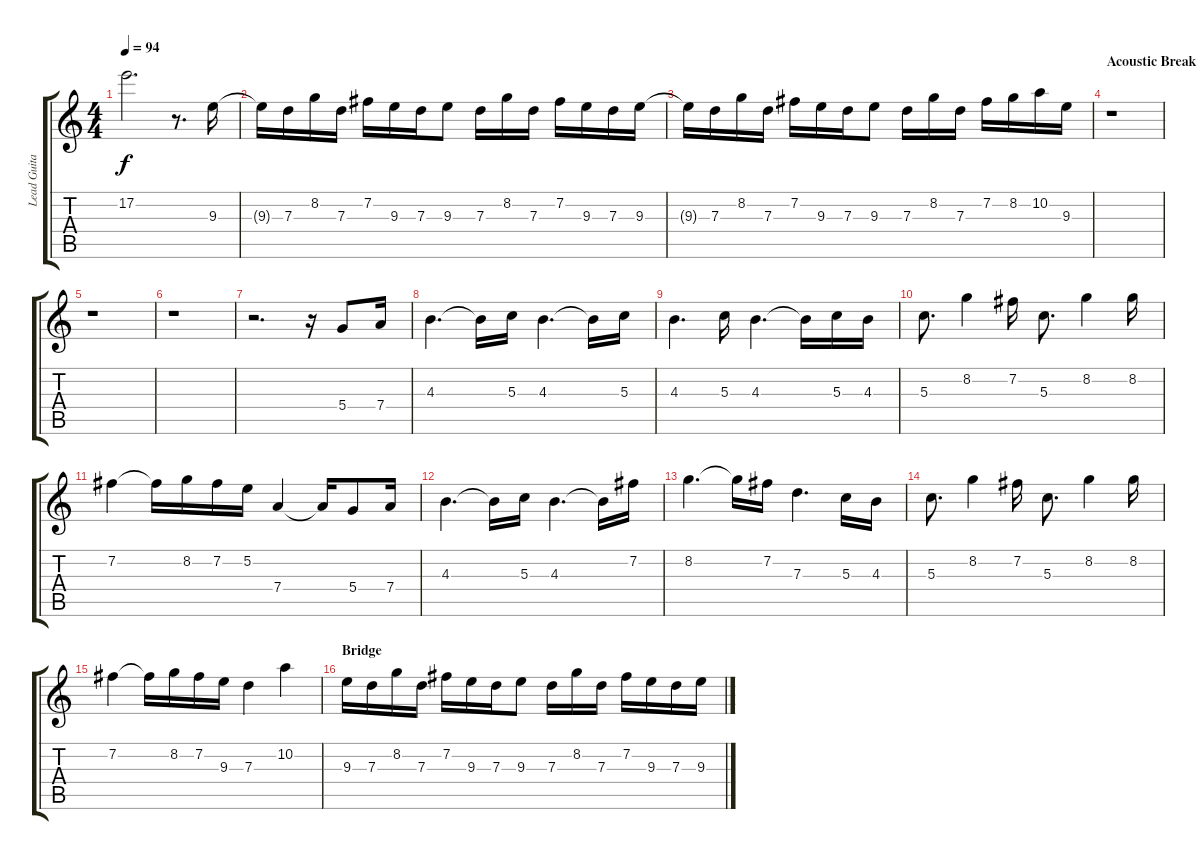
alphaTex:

\track ("Lead Guitar 1" "Lead Guita") {instrument distortionguitar}
\staff {score tabs}
\tuning (E4 B3 G3 D3 A2 E2) {hide}
\ts (4 4)
\tempo 94
\clef g2
\ks c
17.2{t}.2{d dy f} r.8{d} 9.3.16 |
9.3{t}.16 7.3.16 8.2.16 7.3.16 7.2.16 9.3.16 7.3.16 9.3.8 7.3.16 8.2.16 7.3.16 7.2.16 9.3.16 7.3.16 9.3.16 |
9.3{t}.16 7.3.16 8.2.16 7.3.16 7.2.16 9.3.16 7.3.16 9.3.8 7.3.16 8.2.16 7.3.16 7.2.16 8.2.16 10.2.16 9.3.16 |
\section ("" "Acoustic Break")
r.1 |
r.1 |
r.1 |
r.2{d} r.16 5.4.8 7.4.16 |
4.3.4{d} 4.3{t}.16 5.3.16 4.3.4{d} 4.3{t}.16 5.3.16 |
4.3.4{d} 5.3.16 4.3.4{d} 4.3{t}.16 5.3.16 4.3.16 |
5.3.8{d} 8.2.4 7.2.16 5.3.8{d} 8.2.4 8.2.16 |
7.2.4 7.2{t}.16 8.2.16 7.2.16 5.2.16 7.4.4 7.4{t}.16 5.4.8 7.4.16 |
4.3.4{d} 4.3{t}.16 5.3.16 4.3.4{d} 4.3{t}.16 7.2.16 |
8.2.4{d} 8.2{t}.16 7.2.16 7.3.4{d} 5.3.16 4.3.16 |
5.3.8{d} 8.2.4 7.2.16 5.3.8{d} 8.2.4 8.2.16 |
7.2.4 7.2{t}.16 8.2.16 7.2.16 9.3.16 7.3.4 10.2.4 |
\section ("" "Bridge")
9.3.16 7.3.16 8.2.16 7.3.16 7.2.16 9.3.16 7.3.16 9.3.8 7.3.16 8.2.16 7.3.16 7.2.16 9.3.16 7.3.16 9.3.16
